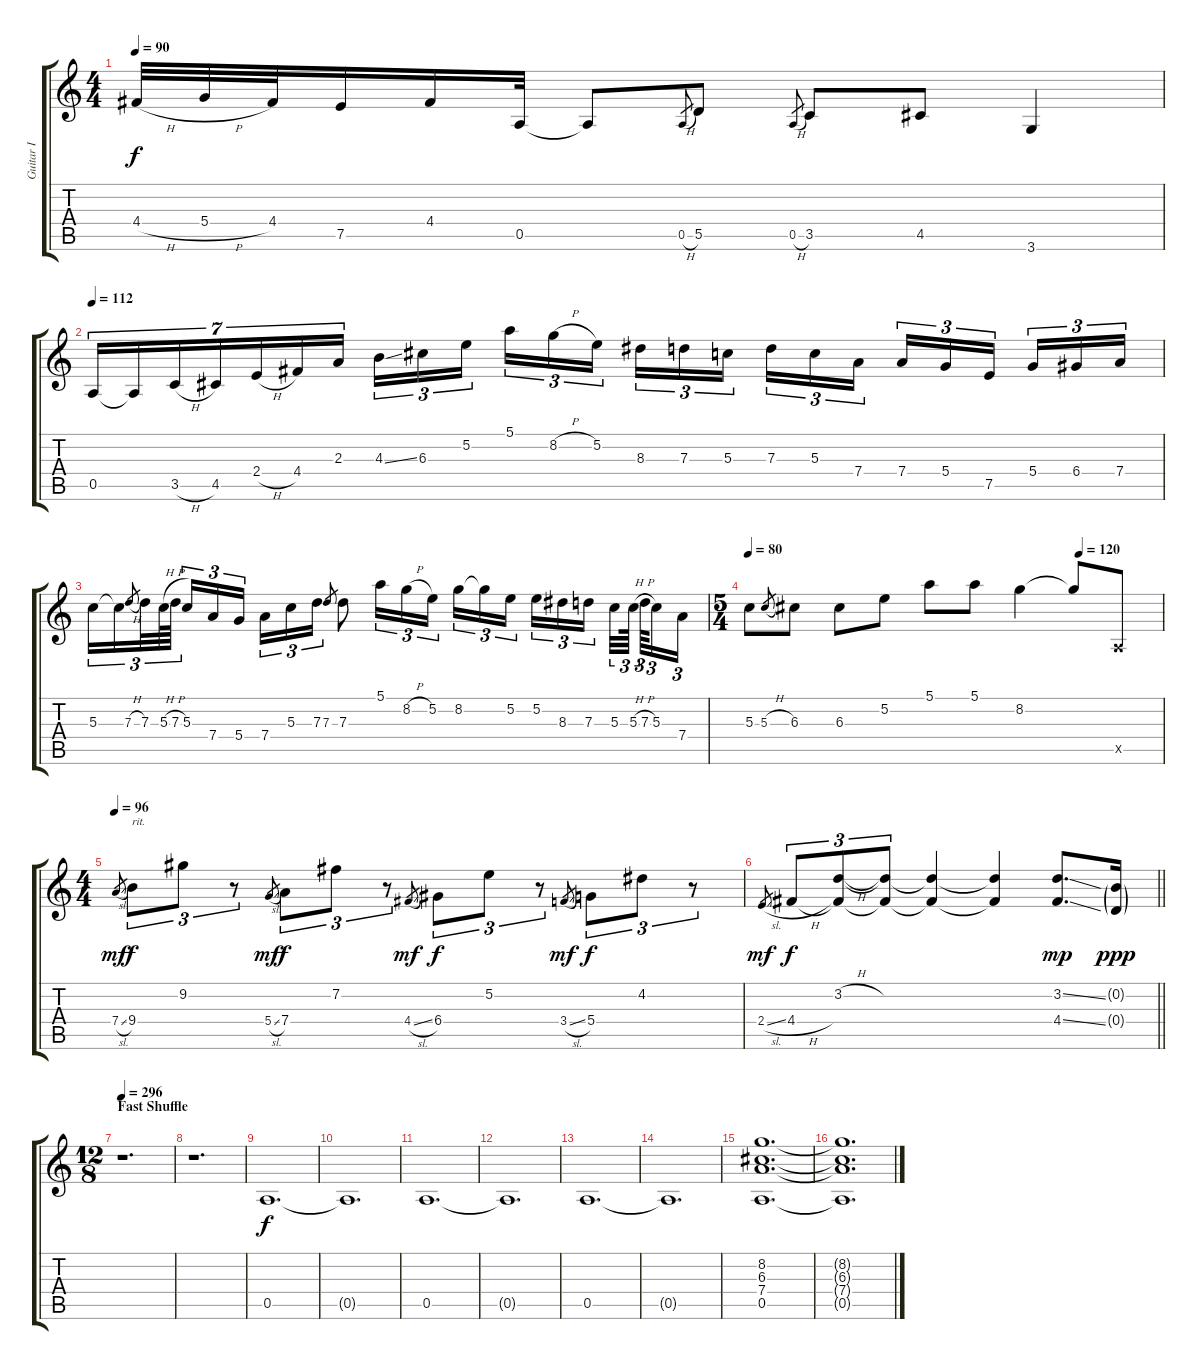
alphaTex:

\track ("Guitar I" "Guitar I") {instrument overdrivenguitar}
\staff {score tabs}
\tuning (E4 B3 G3 D3 A2 E2) {hide}
\ts (4 4)
\tempo 90
\clef g2
\ks c
4.4{h}.32{dy f} 5.4{h}.32 4.4.32 7.5.16 4.4.16 0.5.32 0.5{t}.8 0.5{h}.8{gr} 5.5.8 0.5{h}.8{gr} 3.5.8 4.5.8 3.6.4 |
\tempo 112
0.5.16{tu (7 4)} 0.5{t}.16{tu (7 4)} 3.5{h}.16{tu (7 4)} 4.5.16{tu (7 4)} 2.4{h}.16{tu (7 4)} 4.4.16{tu (7 4)} 2.3.16{tu (7 4)} 4.3{ss}.16{tu (3 2)} 6.3.16{tu (3 2)} 5.2.16{tu (3 2)} 5.1.16{tu (3 2)} 8.2{h}.16{tu (3 2)} 5.2.16{tu (3 2)} 8.3.16{tu (3 2)} 7.3.16{tu (3 2)} 5.3.16{tu (3 2)} 7.3.16{tu (3 2)} 5.3.16{tu (3 2)} 7.4.16{tu (3 2)} 7.4.16{tu (3 2)} 5.4.16{tu (3 2)} 7.5.16{tu (3 2)} 5.4.16{tu (3 2)} 6.4.16{tu (3 2)} 7.4.16{tu (3 2)} |
5.3.16{tu (3 2)} 5.3{t}.16{tu (3 2)} 7.3{h}.8{gr} 7.3.32{tu (3 2)} 5.3{h}.64{tu (3 2)} 7.3{h}.64{tu (3 2)} 5.3.16{tu (3 2)} 7.4.16{tu (3 2)} 5.4.16{tu (3 2)} 7.4.16{tu (3 2)} 5.3.16{tu (3 2)} 7.3.16{tu (3 2)} 7.3.8{gr} 7.3.8 5.1.16{tu (3 2)} 8.2{h}.16{tu (3 2)} 5.2.16{tu (3 2)} 8.2.16{tu (3 2)} 8.2{t}.16{tu (3 2)} 5.2.16{tu (3 2)} 5.2.16{tu (3 2)} 8.3.16{tu (3 2)} 7.3.16{tu (3 2)} 5.3.32{tu (3 2)} 5.3{h}.64{tu (3 2)} 7.3{h}.64{tu (3 2)} 5.3.16{tu (3 2)} 7.4.16{tu (3 2)} |
\ts (5 4)
\tempo 80
\tempo (120 0.8)
5.3.8 5.3{h}.8{gr} 6.3.8 6.3.8 5.2.8 5.1.8 5.1.8 8.2.4 8.2{t}.8 0.5{x}.8 |
\ts (4 4)
\tempo 96
7.4{sl}.8{gr dy mf} 9.4.8{tu (3 2) txt "rit." dy f} 9.2.8{tu (3 2)} r.8{tu (3 2)} 5.4{sl}.8{gr dy mf} 7.4.8{tu (3 2) dy f} 7.2.8{tu (3 2)} r.8{tu (3 2)} 4.4{sl}.8{gr dy mf} 6.4.8{tu (3 2) dy f} 5.2.8{tu (3 2)} r.8{tu (3 2)} 3.4{sl}.8{gr dy mf} 5.4.8{tu (3 2) dy f} 4.2.8{tu (3 2)} r.8{tu (3 2)} |
\barLineRight lightlight
2.4{sl}.8{gr dy mf} 4.4{h}.8{tu (3 2) dy f} (3.2{h} 4.4{t}).8{tu (3 2)} (3.2{t} 4.4{t}).8{tu (3 2)} (3.2{t} 4.4{t}).4 (3.2{t} 4.4{t}).4 (3.2{ss} 4.4{ss}).8{d dy mp} (0.2{g} 0.4{g}).16{dy ppp} |
\ts (12 8)
\section ("" "Fast Shuffle")
\tempo 296
r.1{d} |
r.1{d} |
0.5.1{d dy f} |
0.5{t}.1{d} |
0.5.1{d} |
0.5{t}.1{d} |
0.5.1{d} |
0.5{t}.1{d} |
(8.2 6.3 7.4 0.5).1{d} |
(8.2{t} 6.3{t} 7.4{t} 0.5{t}).1{d}
